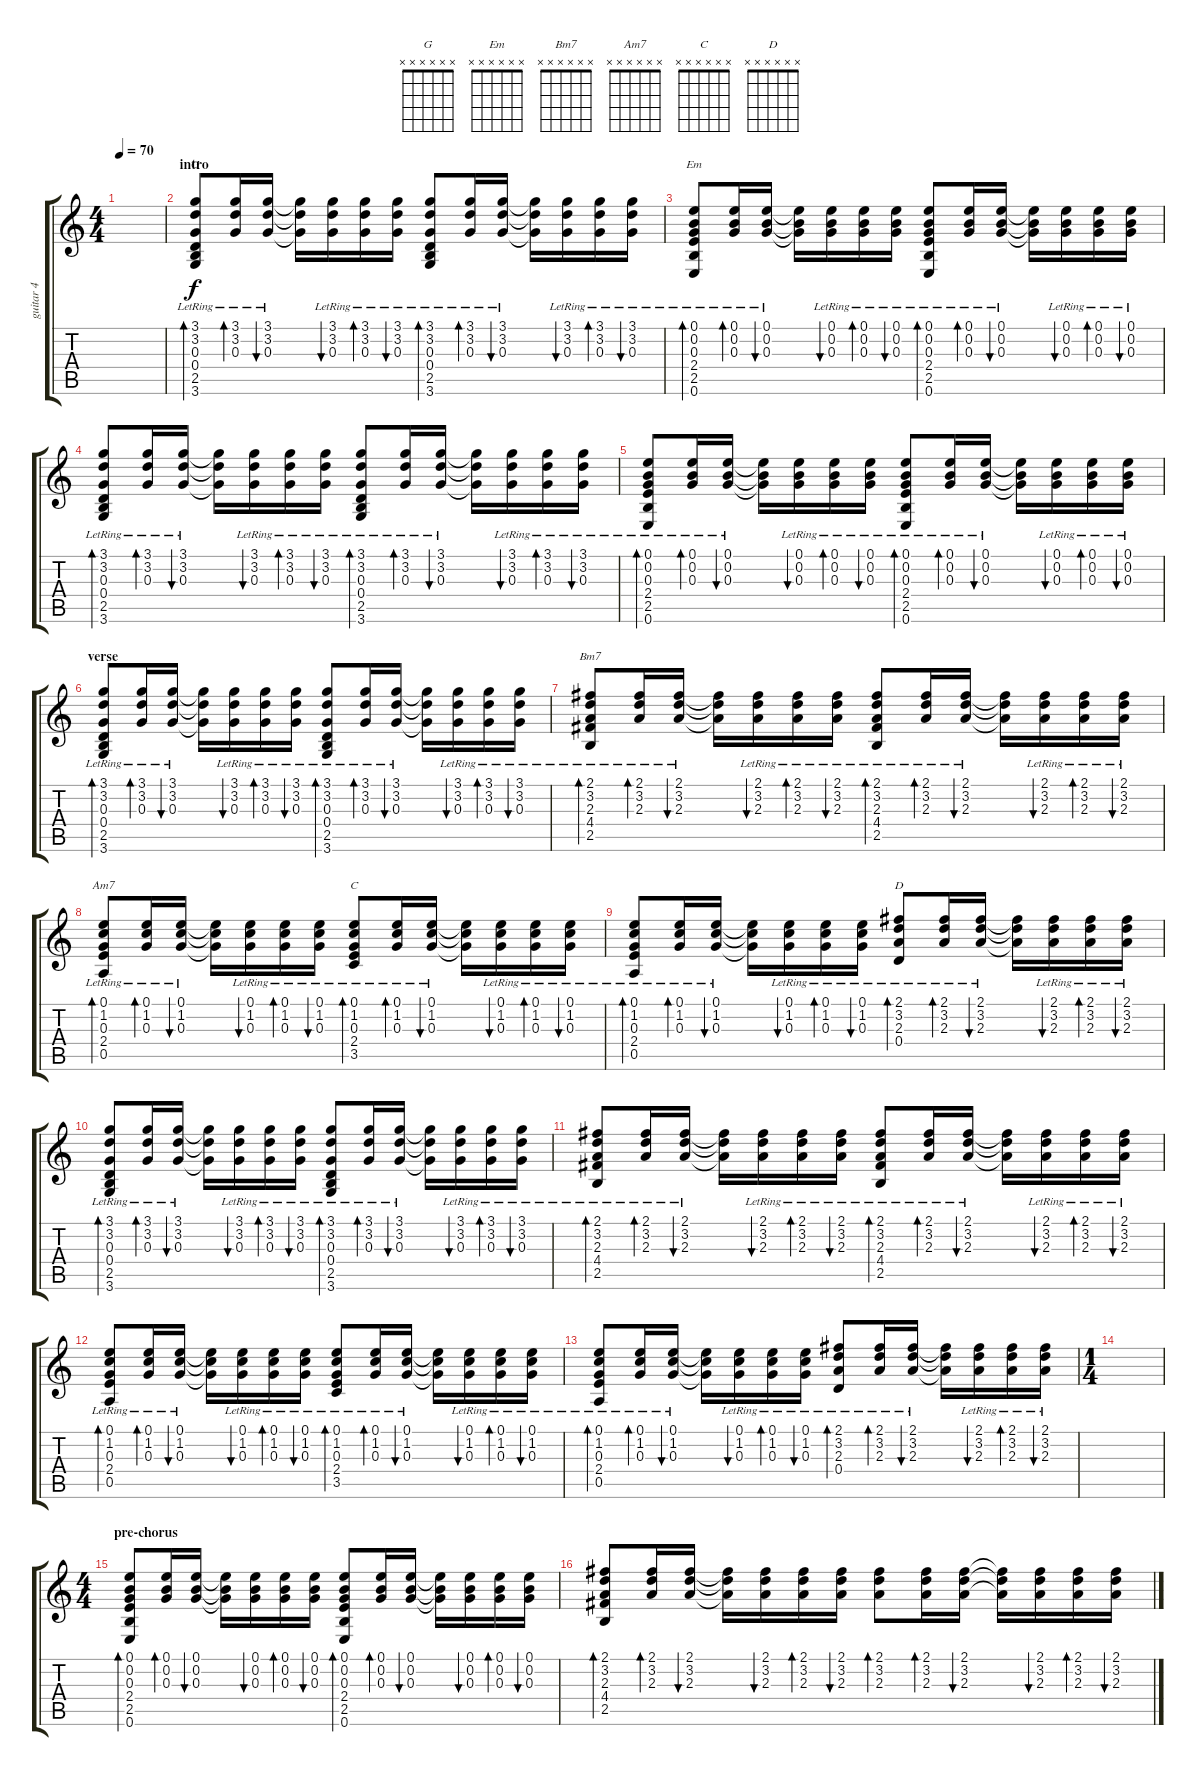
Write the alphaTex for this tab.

\track ("guitar 4" "guitar 4") {instrument electricguitarclean}
\staff {score tabs}
\tuning (E4 B3 G3 D3 A2 E2) {hide}
\chord ("G" x x x x x x) {firstfret 0}
\chord ("Em" x x x x x x) {firstfret 0}
\chord ("Bm7" x x x x x x) {firstfret 0}
\chord ("Am7" x x x x x x) {firstfret 0}
\chord ("C" x x x x x x) {firstfret 0}
\chord ("D" x x x x x x) {firstfret 0}
\ts (4 4)
\tempo 70
\clef g2
\ks c
|
\section ("" "intro")
(3.1{lr} 3.2{lr} 0.3{lr} 0.4{lr} 2.5{lr} 3.6{lr}).8{bd 60 ch "G"} (3.1{lr} 3.2{lr} 0.3{lr}).16{bd 60} (3.1{lr} 3.2{lr} 0.3{lr}).16{bu 60} (3.1{t} 3.2{t} 0.3{t}).16 (3.1{lr} 3.2{lr} 0.3{lr}).16{bu 60} (3.1{lr} 3.2{lr} 0.3{lr}).16{bd 60} (3.1{lr} 3.2{lr} 0.3{lr}).16{bu 60} (3.1{lr} 3.2{lr} 0.3{lr} 0.4{lr} 2.5{lr} 3.6{lr}).8{bd 60} (3.1{lr} 3.2{lr} 0.3{lr}).16{bd 60} (3.1{lr} 3.2{lr} 0.3{lr}).16{bu 60} (3.1{t} 3.2{t} 0.3{t}).16 (3.1{lr} 3.2{lr} 0.3{lr}).16{bu 60} (3.1{lr} 3.2{lr} 0.3{lr}).16{bd 60} (3.1{lr} 3.2{lr} 0.3{lr}).16{bu 60} |
(0.1{lr} 0.2{lr} 0.3{lr} 2.4{lr} 2.5{lr} 0.6{lr}).8{bd 60 ch "Em"} (0.1{lr} 0.2{lr} 0.3{lr}).16{bd 60} (0.1{lr} 0.2{lr} 0.3{lr}).16{bu 60} (0.1{t} 0.2{t} 0.3{t}).16 (0.1{lr} 0.2{lr} 0.3{lr}).16{bu 60} (0.1{lr} 0.2{lr} 0.3{lr}).16{bd 60} (0.1{lr} 0.2{lr} 0.3{lr}).16{bu 60} (0.1{lr} 0.2{lr} 0.3{lr} 2.4{lr} 2.5{lr} 0.6{lr}).8{bd 60} (0.1{lr} 0.2{lr} 0.3{lr}).16{bd 60} (0.1{lr} 0.2{lr} 0.3{lr}).16{bu 60} (0.1{t} 0.2{t} 0.3{t}).16 (0.1{lr} 0.2{lr} 0.3{lr}).16{bu 60} (0.1{lr} 0.2{lr} 0.3{lr}).16{bd 60} (0.1{lr} 0.2{lr} 0.3{lr}).16{bu 60} |
(3.1{lr} 3.2{lr} 0.3{lr} 0.4{lr} 2.5{lr} 3.6{lr}).8{bd 60} (3.1{lr} 3.2{lr} 0.3{lr}).16{bd 60} (3.1{lr} 3.2{lr} 0.3{lr}).16{bu 60} (3.1{t} 3.2{t} 0.3{t}).16 (3.1{lr} 3.2{lr} 0.3{lr}).16{bu 60} (3.1{lr} 3.2{lr} 0.3{lr}).16{bd 60} (3.1{lr} 3.2{lr} 0.3{lr}).16{bu 60} (3.1{lr} 3.2{lr} 0.3{lr} 0.4{lr} 2.5{lr} 3.6{lr}).8{bd 60} (3.1{lr} 3.2{lr} 0.3{lr}).16{bd 60} (3.1{lr} 3.2{lr} 0.3{lr}).16{bu 60} (3.1{t} 3.2{t} 0.3{t}).16 (3.1{lr} 3.2{lr} 0.3{lr}).16{bu 60} (3.1{lr} 3.2{lr} 0.3{lr}).16{bd 60} (3.1{lr} 3.2{lr} 0.3{lr}).16{bu 60} |
(0.1{lr} 0.2{lr} 0.3{lr} 2.4{lr} 2.5{lr} 0.6{lr}).8{bd 60} (0.1{lr} 0.2{lr} 0.3{lr}).16{bd 60} (0.1{lr} 0.2{lr} 0.3{lr}).16{bu 60} (0.1{t} 0.2{t} 0.3{t}).16 (0.1{lr} 0.2{lr} 0.3{lr}).16{bu 60} (0.1{lr} 0.2{lr} 0.3{lr}).16{bd 60} (0.1{lr} 0.2{lr} 0.3{lr}).16{bu 60} (0.1{lr} 0.2{lr} 0.3{lr} 2.4{lr} 2.5{lr} 0.6{lr}).8{bd 60} (0.1{lr} 0.2{lr} 0.3{lr}).16{bd 60} (0.1{lr} 0.2{lr} 0.3{lr}).16{bu 60} (0.1{t} 0.2{t} 0.3{t}).16 (0.1{lr} 0.2{lr} 0.3{lr}).16{bu 60} (0.1{lr} 0.2{lr} 0.3{lr}).16{bd 60} (0.1{lr} 0.2{lr} 0.3{lr}).16{bu 60} |
\section ("" "verse")
(3.1{lr} 3.2{lr} 0.3{lr} 0.4{lr} 2.5{lr} 3.6{lr}).8{bd 60} (3.1{lr} 3.2{lr} 0.3{lr}).16{bd 60} (3.1{lr} 3.2{lr} 0.3{lr}).16{bu 60} (3.1{t} 3.2{t} 0.3{t}).16 (3.1{lr} 3.2{lr} 0.3{lr}).16{bu 60} (3.1{lr} 3.2{lr} 0.3{lr}).16{bd 60} (3.1{lr} 3.2{lr} 0.3{lr}).16{bu 60} (3.1{lr} 3.2{lr} 0.3{lr} 0.4{lr} 2.5{lr} 3.6{lr}).8{bd 60} (3.1{lr} 3.2{lr} 0.3{lr}).16{bd 60} (3.1{lr} 3.2{lr} 0.3{lr}).16{bu 60} (3.1{t} 3.2{t} 0.3{t}).16 (3.1{lr} 3.2{lr} 0.3{lr}).16{bu 60} (3.1{lr} 3.2{lr} 0.3{lr}).16{bd 60} (3.1{lr} 3.2{lr} 0.3{lr}).16{bu 60} |
(2.1{lr} 3.2{lr} 2.3{lr} 4.4{lr} 2.5{lr}).8{bd 60 ch "Bm7"} (2.1{lr} 3.2{lr} 2.3{lr}).16{bd 60} (2.1{lr} 3.2{lr} 2.3{lr}).16{bu 60} (2.1{t} 3.2{t} 2.3{t}).16 (2.1{lr} 3.2{lr} 2.3{lr}).16{bu 60} (2.1{lr} 3.2{lr} 2.3{lr}).16{bd 60} (2.1{lr} 3.2{lr} 2.3{lr}).16{bu 60} (2.1{lr} 3.2{lr} 2.3{lr} 4.4{lr} 2.5{lr}).8{bd 60} (2.1{lr} 3.2{lr} 2.3{lr}).16{bd 60} (2.1{lr} 3.2{lr} 2.3{lr}).16{bu 60} (2.1{t} 3.2{t} 2.3{t}).16 (2.1{lr} 3.2{lr} 2.3{lr}).16{bu 60} (2.1{lr} 3.2{lr} 2.3{lr}).16{bd 60} (2.1{lr} 3.2{lr} 2.3{lr}).16{bu 60} |
(0.1{lr} 1.2{lr} 0.3{lr} 2.4{lr} 0.5{lr}).8{bd 60 ch "Am7"} (0.1{lr} 1.2{lr} 0.3{lr}).16{bd 60} (0.1{lr} 1.2{lr} 0.3{lr}).16{bu 60} (0.1{t} 1.2{t} 0.3{t}).16 (0.1{lr} 1.2{lr} 0.3{lr}).16{bu 60} (0.1{lr} 1.2{lr} 0.3{lr}).16{bd 60} (0.1{lr} 1.2{lr} 0.3{lr}).16{bu 60} (0.1{lr} 1.2{lr} 0.3{lr} 2.4{lr} 3.5{lr}).8{bd 60 ch "C"} (0.1{lr} 1.2{lr} 0.3{lr}).16{bd 60} (0.1{lr} 1.2{lr} 0.3{lr}).16{bu 60} (0.1{t} 1.2{t} 0.3{t}).16 (0.1{lr} 1.2{lr} 0.3{lr}).16{bu 60} (0.1{lr} 1.2{lr} 0.3{lr}).16{bd 60} (0.1{lr} 1.2{lr} 0.3{lr}).16{bu 60} |
(0.1{lr} 1.2{lr} 0.3{lr} 2.4{lr} 0.5{lr}).8{bd 60} (0.1{lr} 1.2{lr} 0.3{lr}).16{bd 60} (0.1{lr} 1.2{lr} 0.3{lr}).16{bu 60} (0.1{t} 1.2{t} 0.3{t}).16 (0.1{lr} 1.2{lr} 0.3{lr}).16{bu 60} (0.1{lr} 1.2{lr} 0.3{lr}).16{bd 60} (0.1{lr} 1.2{lr} 0.3{lr}).16{bu 60} (2.1{lr} 3.2{lr} 2.3{lr} 0.4{lr}).8{bd 60 ch "D"} (2.1{lr} 3.2{lr} 2.3{lr}).16{bd 60} (2.1{lr} 3.2{lr} 2.3{lr}).16{bu 60} (2.1{t} 3.2{t} 2.3{t}).16 (2.1{lr} 3.2{lr} 2.3{lr}).16{bu 60} (2.1{lr} 3.2{lr} 2.3{lr}).16{bd 60} (2.1{lr} 3.2{lr} 2.3{lr}).16{bu 60} |
(3.1{lr} 3.2{lr} 0.3{lr} 0.4{lr} 2.5{lr} 3.6{lr}).8{bd 60} (3.1{lr} 3.2{lr} 0.3{lr}).16{bd 60} (3.1{lr} 3.2{lr} 0.3{lr}).16{bu 60} (3.1{t} 3.2{t} 0.3{t}).16 (3.1{lr} 3.2{lr} 0.3{lr}).16{bu 60} (3.1{lr} 3.2{lr} 0.3{lr}).16{bd 60} (3.1{lr} 3.2{lr} 0.3{lr}).16{bu 60} (3.1{lr} 3.2{lr} 0.3{lr} 0.4{lr} 2.5{lr} 3.6{lr}).8{bd 60} (3.1{lr} 3.2{lr} 0.3{lr}).16{bd 60} (3.1{lr} 3.2{lr} 0.3{lr}).16{bu 60} (3.1{t} 3.2{t} 0.3{t}).16 (3.1{lr} 3.2{lr} 0.3{lr}).16{bu 60} (3.1{lr} 3.2{lr} 0.3{lr}).16{bd 60} (3.1{lr} 3.2{lr} 0.3{lr}).16{bu 60} |
(2.1{lr} 3.2{lr} 2.3{lr} 4.4{lr} 2.5{lr}).8{bd 60} (2.1{lr} 3.2{lr} 2.3{lr}).16{bd 60} (2.1{lr} 3.2{lr} 2.3{lr}).16{bu 60} (2.1{t} 3.2{t} 2.3{t}).16 (2.1{lr} 3.2{lr} 2.3{lr}).16{bu 60} (2.1{lr} 3.2{lr} 2.3{lr}).16{bd 60} (2.1{lr} 3.2{lr} 2.3{lr}).16{bu 60} (2.1{lr} 3.2{lr} 2.3{lr} 4.4{lr} 2.5{lr}).8{bd 60} (2.1{lr} 3.2{lr} 2.3{lr}).16{bd 60} (2.1{lr} 3.2{lr} 2.3{lr}).16{bu 60} (2.1{t} 3.2{t} 2.3{t}).16 (2.1{lr} 3.2{lr} 2.3{lr}).16{bu 60} (2.1{lr} 3.2{lr} 2.3{lr}).16{bd 60} (2.1{lr} 3.2{lr} 2.3{lr}).16{bu 60} |
(0.1{lr} 1.2{lr} 0.3{lr} 2.4{lr} 0.5{lr}).8{bd 60} (0.1{lr} 1.2{lr} 0.3{lr}).16{bd 60} (0.1{lr} 1.2{lr} 0.3{lr}).16{bu 60} (0.1{t} 1.2{t} 0.3{t}).16 (0.1{lr} 1.2{lr} 0.3{lr}).16{bu 60} (0.1{lr} 1.2{lr} 0.3{lr}).16{bd 60} (0.1{lr} 1.2{lr} 0.3{lr}).16{bu 60} (0.1{lr} 1.2{lr} 0.3{lr} 2.4{lr} 3.5{lr}).8{bd 60} (0.1{lr} 1.2{lr} 0.3{lr}).16{bd 60} (0.1{lr} 1.2{lr} 0.3{lr}).16{bu 60} (0.1{t} 1.2{t} 0.3{t}).16 (0.1{lr} 1.2{lr} 0.3{lr}).16{bu 60} (0.1{lr} 1.2{lr} 0.3{lr}).16{bd 60} (0.1{lr} 1.2{lr} 0.3{lr}).16{bu 60} |
(0.1{lr} 1.2{lr} 0.3{lr} 2.4{lr} 0.5{lr}).8{bd 60} (0.1{lr} 1.2{lr} 0.3{lr}).16{bd 60} (0.1{lr} 1.2{lr} 0.3{lr}).16{bu 60} (0.1{t} 1.2{t} 0.3{t}).16 (0.1{lr} 1.2{lr} 0.3{lr}).16{bu 60} (0.1{lr} 1.2{lr} 0.3{lr}).16{bd 60} (0.1{lr} 1.2{lr} 0.3{lr}).16{bu 60} (2.1{lr} 3.2{lr} 2.3{lr} 0.4{lr}).8{bd 60} (2.1{lr} 3.2{lr} 2.3{lr}).16{bd 60} (2.1{lr} 3.2{lr} 2.3{lr}).16{bu 60} (2.1{t} 3.2{t} 2.3{t}).16 (2.1{lr} 3.2{lr} 2.3{lr}).16{bu 60} (2.1{lr} 3.2{lr} 2.3{lr}).16{bd 60} (2.1{lr} 3.2{lr} 2.3{lr}).16{bu 60} |
\ts (1 4)
|
\ts (4 4)
\section ("" "pre-chorus")
(0.1 0.2 0.3 2.4 2.5 0.6).8{bd 60} (0.1 0.2 0.3).16{bd 60} (0.1 0.2 0.3).16{bu 60} (0.1{t} 0.2{t} 0.3{t}).16 (0.1 0.2 0.3).16{bu 60} (0.1 0.2 0.3).16{bd 60} (0.1 0.2 0.3).16{bu 60} (0.1 0.2 0.3 2.4 2.5 0.6).8{bd 60} (0.1 0.2 0.3).16{bd 60} (0.1 0.2 0.3).16{bu 60} (0.1{t} 0.2{t} 0.3{t}).16 (0.1 0.2 0.3).16{bu 60} (0.1 0.2 0.3).16{bd 60} (0.1 0.2 0.3).16{bu 60} |
(2.1 3.2 2.3 4.4 2.5).8{bd 60} (2.1 3.2 2.3).16{bd 60} (2.1 3.2 2.3).16{bu 60} (2.1{t} 3.2{t} 2.3{t}).16 (2.1 3.2 2.3).16{bu 60} (2.1 3.2 2.3).16{bd 60} (2.1 3.2 2.3).16{bu 60} (2.1 3.2 2.3).8{bd 60} (2.1 3.2 2.3).16{bd 60} (2.1 3.2 2.3).16{bu 60} (2.1{t} 3.2{t} 2.3{t}).16 (2.1 3.2 2.3).16{bu 60} (2.1 3.2 2.3).16{bd 60} (2.1 3.2 2.3).16{bu 60}
